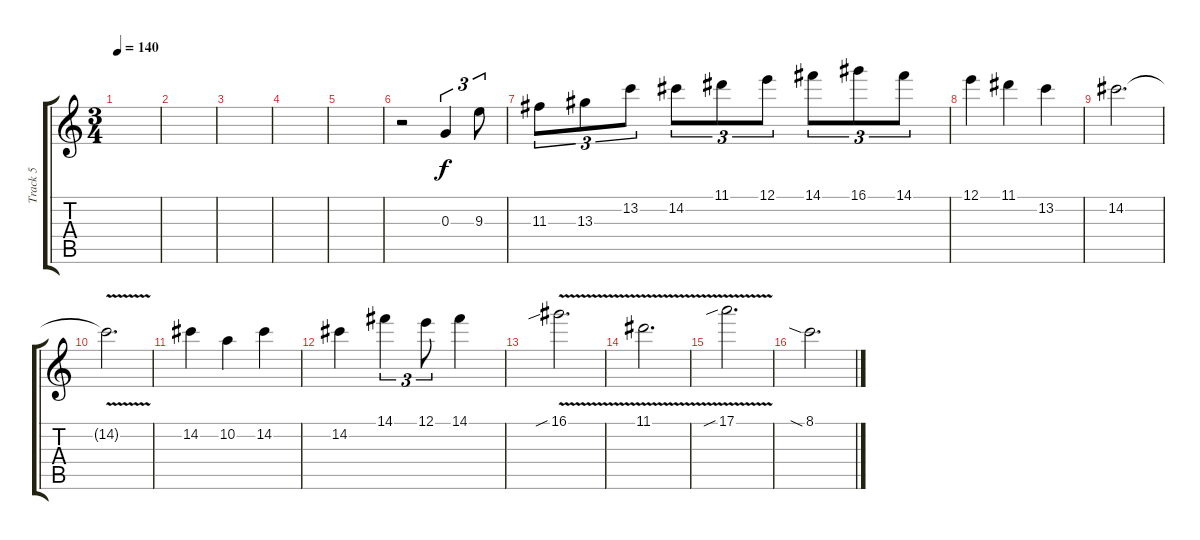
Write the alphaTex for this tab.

\track ("Track 5" "Track 5") {instrument distortionguitar}
\staff {score tabs}
\tuning (E4 B3 G3 D3 A2 E2) {hide}
\ts (3 4)
\tempo 140
\clef g2
\ks c
|
|
|
|
|
r.2 0.3.4{tu (3 2)} 9.3.8{tu (3 2)} |
11.3.8{tu (3 2)} 13.3.8{tu (3 2)} 13.2.8{tu (3 2)} 14.2.8{tu (3 2)} 11.1.8{tu (3 2)} 12.1.8{tu (3 2)} 14.1.8{tu (3 2)} 16.1.8{tu (3 2)} 14.1.8{tu (3 2)} |
12.1.4 11.1.4 13.2.4 |
14.2.2{d} |
14.2{v t}.2{d} |
14.2.4 10.2.4 14.2.4 |
14.2.4 14.1.4{tu (3 2)} 12.1.8{tu (3 2)} 14.1.4 |
16.1{v sib}.2{d} |
11.1{v}.2{d} |
17.1{v sib}.2{d} |
8.1{sia}.2{d}
